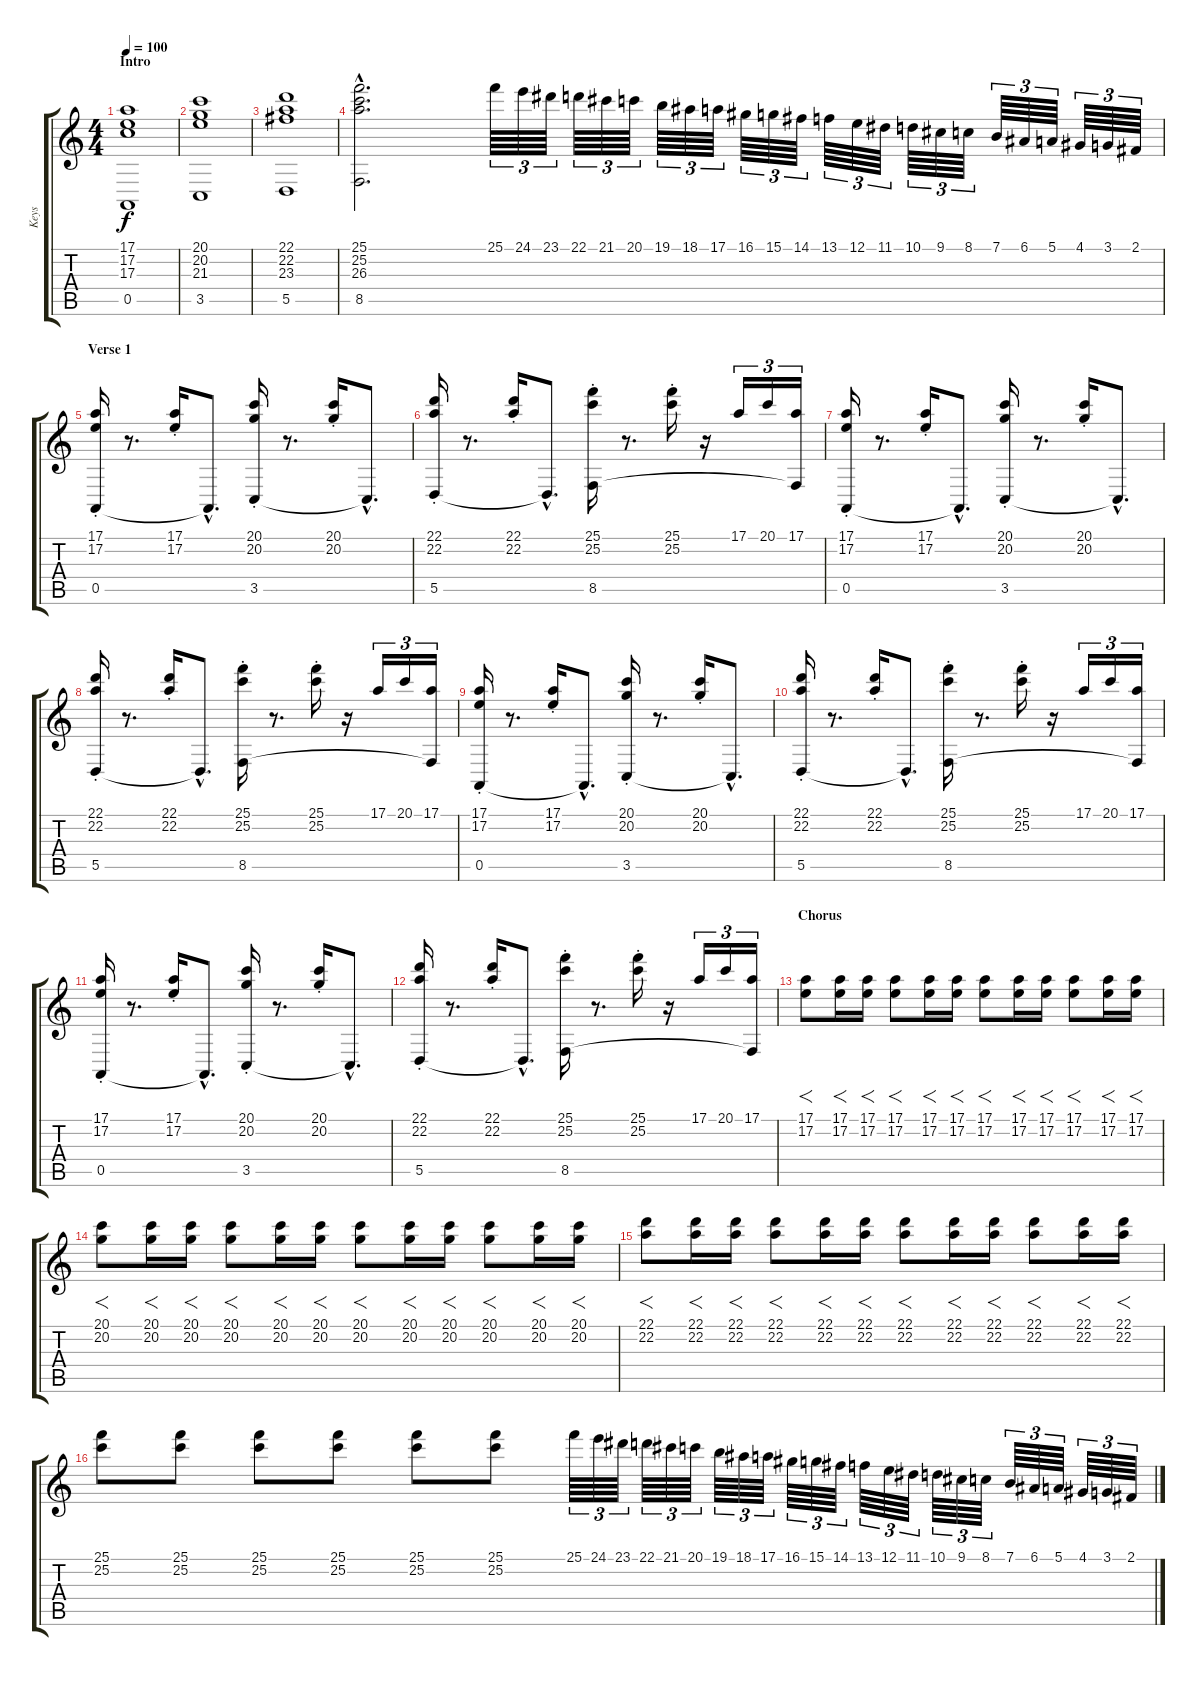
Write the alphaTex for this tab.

\track ("Keys" "Keys") {instrument rockorgan}
\staff {score tabs}
\tuning (E4 B3 G3 D3 A2 E2) {hide}
\ts (4 4)
\section ("" "Intro")
\tempo 100
\clef g2
\ks c
(17.1 17.2 17.3 0.5).1{dy f instrument rockorgan} |
(20.1 20.2 21.3 3.5).1 |
(22.1 22.2 23.3 5.5).1 |
(25.1{hac} 25.2{hac} 26.3{hac} 8.5{hac}).2{d} 25.1.64{tu (3 2)} 24.1.64{tu (3 2)} 23.1.64{tu (3 2)} 22.1.64{tu (3 2)} 21.1.64{tu (3 2)} 20.1.64{tu (3 2)} 19.1.64{tu (3 2)} 18.1.64{tu (3 2)} 17.1.64{tu (3 2)} 16.1.64{tu (3 2)} 15.1.64{tu (3 2)} 14.1.64{tu (3 2)} 13.1.64{tu (3 2)} 12.1.64{tu (3 2)} 11.1.64{tu (3 2)} 10.1.64{tu (3 2)} 9.1.64{tu (3 2)} 8.1.64{tu (3 2)} 7.1.64{tu (3 2)} 6.1.64{tu (3 2)} 5.1.64{tu (3 2)} 4.1.64{tu (3 2)} 3.1.64{tu (3 2)} 2.1.64{tu (3 2)} |
\section ("" "Verse 1")
(17.1{st} 17.2{st} 0.5).16{volume 14 instrument acousticgrandpiano} r.8{d} (17.1{st} 17.2{st}).16 0.5{hac t}.8{d} (20.1{st} 20.2{st} 3.5).16 r.8{d} (20.1{st} 20.2{st}).16 3.5{hac t}.8{d} |
(22.1{st} 22.2{st} 5.5).16 r.8{d} (22.1{st} 22.2{st}).16 5.5{hac t}.8{d} (25.1{st} 25.2{st} 8.5).16 r.8{d} (25.1{st} 25.2{st}).16 r.16 17.1.16{tu (3 2)} 20.1.16{tu (3 2)} (17.1 8.5{t}).16{tu (3 2)} |
(17.1{st} 17.2{st} 0.5).16{volume 14 instrument acousticgrandpiano} r.8{d} (17.1{st} 17.2{st}).16 0.5{hac t}.8{d} (20.1{st} 20.2{st} 3.5).16 r.8{d} (20.1{st} 20.2{st}).16 3.5{hac t}.8{d} |
(22.1{st} 22.2{st} 5.5).16 r.8{d} (22.1{st} 22.2{st}).16 5.5{hac t}.8{d} (25.1{st} 25.2{st} 8.5).16 r.8{d} (25.1{st} 25.2{st}).16 r.16 17.1.16{tu (3 2)} 20.1.16{tu (3 2)} (17.1 8.5{t}).16{tu (3 2)} |
(17.1{st} 17.2{st} 0.5).16{volume 14 instrument acousticgrandpiano} r.8{d} (17.1{st} 17.2{st}).16 0.5{hac t}.8{d} (20.1{st} 20.2{st} 3.5).16 r.8{d} (20.1{st} 20.2{st}).16 3.5{hac t}.8{d} |
(22.1{st} 22.2{st} 5.5).16 r.8{d} (22.1{st} 22.2{st}).16 5.5{hac t}.8{d} (25.1{st} 25.2{st} 8.5).16 r.8{d} (25.1{st} 25.2{st}).16 r.16 17.1.16{tu (3 2)} 20.1.16{tu (3 2)} (17.1 8.5{t}).16{tu (3 2)} |
(17.1{st} 17.2{st} 0.5).16{volume 14 instrument acousticgrandpiano} r.8{d} (17.1{st} 17.2{st}).16 0.5{hac t}.8{d} (20.1{st} 20.2{st} 3.5).16 r.8{d} (20.1{st} 20.2{st}).16 3.5{hac t}.8{d} |
(22.1{st} 22.2{st} 5.5).16 r.8{d} (22.1{st} 22.2{st}).16 5.5{hac t}.8{d} (25.1{st} 25.2{st} 8.5).16 r.8{d} (25.1{st} 25.2{st}).16 r.16 17.1.16{tu (3 2)} 20.1.16{tu (3 2)} (17.1 8.5{t}).16{tu (3 2)} |
\section ("" "Chorus")
(17.1 17.2).8{f} (17.1 17.2).16{f} (17.1 17.2).16{f} (17.1 17.2).8{f} (17.1 17.2).16{f} (17.1 17.2).16{f} (17.1 17.2).8{f} (17.1 17.2).16{f} (17.1 17.2).16{f} (17.1 17.2).8{f} (17.1 17.2).16{f} (17.1 17.2).16{f} |
(20.1 20.2).8{f} (20.1 20.2).16{f} (20.1 20.2).16{f} (20.1 20.2).8{f} (20.1 20.2).16{f} (20.1 20.2).16{f} (20.1 20.2).8{f} (20.1 20.2).16{f} (20.1 20.2).16{f} (20.1 20.2).8{f} (20.1 20.2).16{f} (20.1 20.2).16{f} |
(22.1 22.2).8{f} (22.1 22.2).16{f} (22.1 22.2).16{f} (22.1 22.2).8{f} (22.1 22.2).16{f} (22.1 22.2).16{f} (22.1 22.2).8{f} (22.1 22.2).16{f} (22.1 22.2).16{f} (22.1 22.2).8{f} (22.1 22.2).16{f} (22.1 22.2).16{f} |
(25.1 25.2).8 (25.1 25.2).8 (25.1 25.2).8 (25.1 25.2).8 (25.1 25.2).8 (25.1 25.2).8 25.1.64{tu (3 2)} 24.1.64{tu (3 2)} 23.1.64{tu (3 2)} 22.1.64{tu (3 2)} 21.1.64{tu (3 2)} 20.1.64{tu (3 2)} 19.1.64{tu (3 2)} 18.1.64{tu (3 2)} 17.1.64{tu (3 2)} 16.1.64{tu (3 2)} 15.1.64{tu (3 2)} 14.1.64{tu (3 2)} 13.1.64{tu (3 2)} 12.1.64{tu (3 2)} 11.1.64{tu (3 2)} 10.1.64{tu (3 2)} 9.1.64{tu (3 2)} 8.1.64{tu (3 2)} 7.1.64{tu (3 2)} 6.1.64{tu (3 2)} 5.1.64{tu (3 2)} 4.1.64{tu (3 2)} 3.1.64{tu (3 2)} 2.1.64{tu (3 2)}
